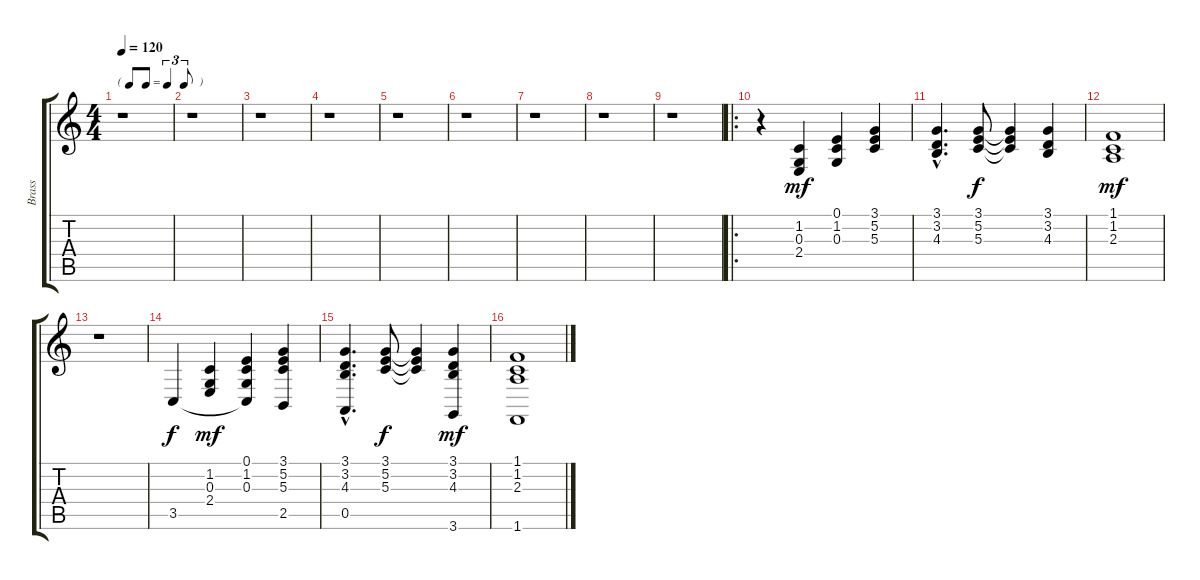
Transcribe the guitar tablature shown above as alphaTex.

\track ("Brass" "Brass") {instrument brasssection}
\staff {score tabs}
\tuning (E4 B3 G3 D3 A2 E2) {hide}
\ts (4 4)
\tf triplet8th
\tempo 120
\clef g2
\ks c
r.1{dy mf instrument brasssection} |
r.1 |
r.1 |
r.1 |
r.1 |
r.1 |
r.1 |
r.1 |
r.1 |
\ro
r.4 (1.2 0.3 2.4).4 (0.1 1.2 0.3).4 (3.1 5.2 5.3).4 |
(3.1{hac} 3.2{hac} 4.3{hac}).4{d} (3.1 5.2 5.3).8{dy f} (3.1{t} 5.2{t} 5.3{t}).4 (3.1 3.2 4.3).4 |
(1.1 1.2 2.3).1{dy mf} |
r.1 |
3.5.4{dy f} (1.2 0.3 2.4).4{dy mf} (0.1 1.2 0.3 3.5{t}).4 (3.1 5.2 5.3 2.5).4 |
(3.1{hac} 3.2{hac} 4.3{hac} 0.5{hac}).4{d} (3.1 5.2 5.3).8{dy f} (3.1{t} 5.2{t} 5.3{t}).4 (3.1 3.2 4.3 3.6).4{dy mf} |
(1.1 1.2 2.3 1.6).1
